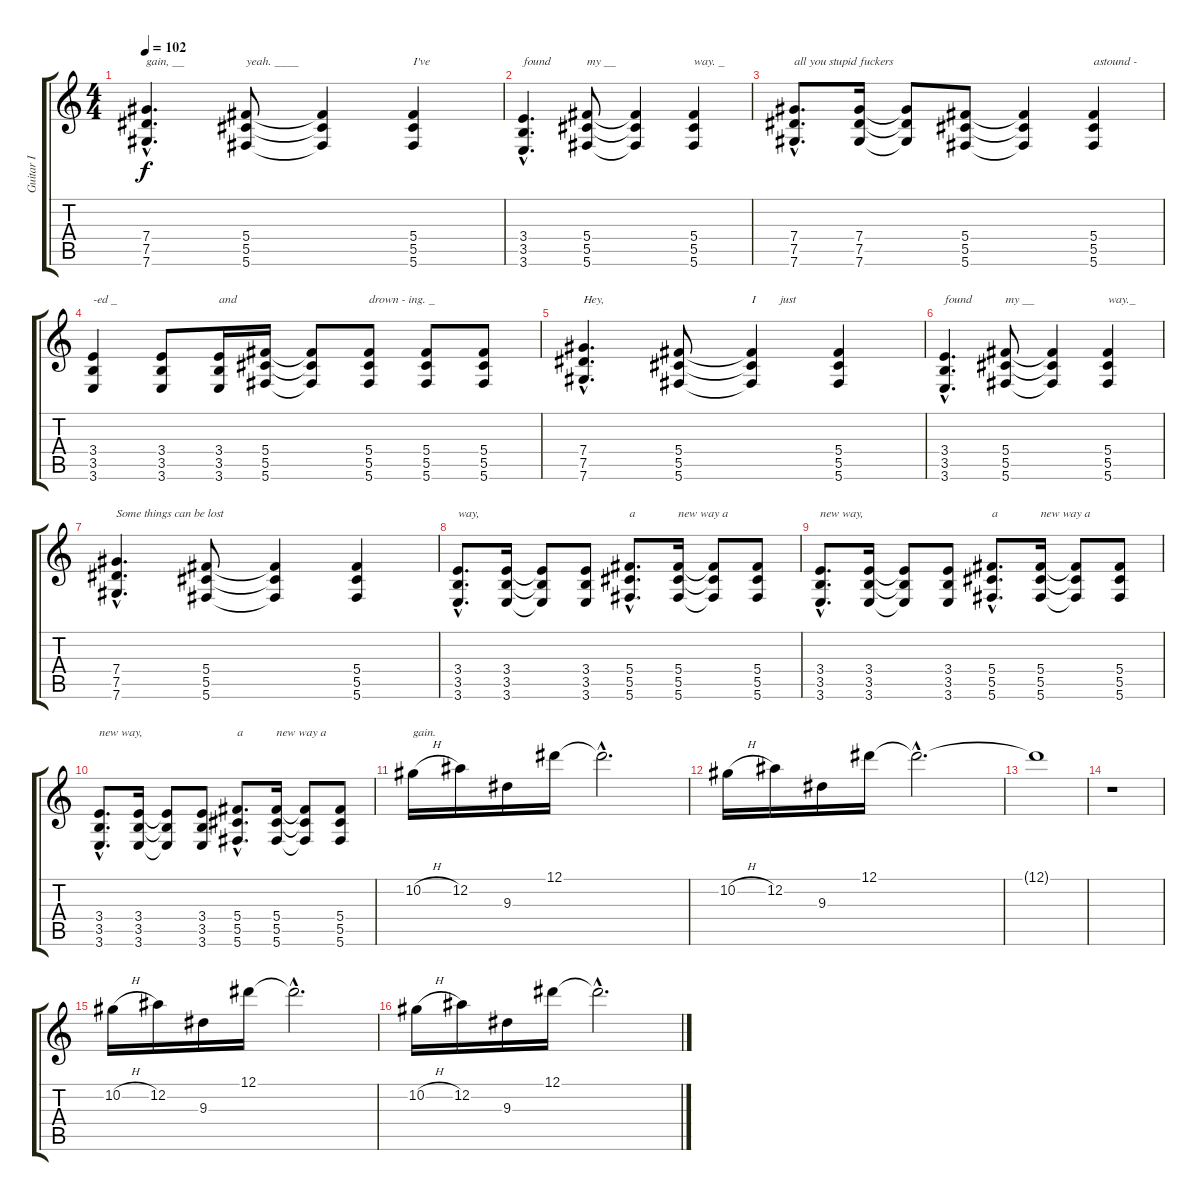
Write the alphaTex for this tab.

\track ("Guitar I" "Guitar I") {instrument acousticguitarsteel}
\staff {score tabs}
\tuning (Eb4 Bb3 Gb3 Db3 Ab2 Db2) {hide}
\ts (4 4)
\tempo 102
\clef g2
\ks c
(7.4{hac} 7.5{hac} 7.6{hac}).4{d txt "gain, __" dy f} (5.4 5.5 5.6).8{txt "yeah. ____"} (5.4{t} 5.5{t} 5.6{t}).4 (5.4 5.5 5.6).4{txt "I've"} |
(3.4{hac} 3.5{hac} 3.6{hac}).4{d txt "found"} (5.4 5.5 5.6).8{txt "my __"} (5.4{t} 5.5{t} 5.6{t}).4 (5.4 5.5 5.6).4{txt "way. _"} |
(7.4{hac} 7.5{hac} 7.6{hac}).8{d txt "all you stupid fuckers"} (7.4 7.5 7.6).16 (7.4{t} 7.5{t} 7.6{t}).8 (5.4 5.5 5.6).8 (5.4{t} 5.5{t} 5.6{t}).4 (5.4 5.5 5.6).4{txt "astound -"} |
(3.4 3.5 3.6).4{txt "-ed _"} (3.4 3.5 3.6).8 (3.4 3.5 3.6).16{txt "and"} (5.4 5.5 5.6).16 (5.4{t} 5.5{t} 5.6{t}).8 (5.4 5.5 5.6).8{txt "drown - ing. _"} (5.4 5.5 5.6).8 (5.4 5.5 5.6).8 |
(7.4{hac} 7.5{hac} 7.6{hac}).4{d txt "Hey,"} (5.4 5.5 5.6).8 (5.4{t} 5.5{t} 5.6{t}).4{txt "I        just"} (5.4 5.5 5.6).4 |
(3.4{hac} 3.5{hac} 3.6{hac}).4{d txt "found"} (5.4 5.5 5.6).8{txt "my __"} (5.4{t} 5.5{t} 5.6{t}).4 (5.4 5.5 5.6).4{txt "way._ "} |
(7.4{hac} 7.5{hac} 7.6{hac}).4{d txt "Some things can be lost"} (5.4 5.5 5.6).8 (5.4{t} 5.5{t} 5.6{t}).4 (5.4 5.5 5.6).4 |
(3.4{hac} 3.5{hac} 3.6{hac}).8{d txt "way,"} (3.4 3.5 3.6).16 (3.4{t} 3.5{t} 3.6{t}).8 (3.4 3.5 3.6).8 (5.4{hac} 5.5{hac} 5.6{hac}).8{d txt "a"} (5.4 5.5 5.6).16{txt "new way a"} (5.4{t} 5.5{t} 5.6{t}).8 (5.4 5.5 5.6).8 |
(3.4{hac} 3.5{hac} 3.6{hac}).8{d txt "new way,"} (3.4 3.5 3.6).16 (3.4{t} 3.5{t} 3.6{t}).8 (3.4 3.5 3.6).8 (5.4{hac} 5.5{hac} 5.6{hac}).8{d txt "a"} (5.4 5.5 5.6).16{txt "new way a"} (5.4{t} 5.5{t} 5.6{t}).8 (5.4 5.5 5.6).8 |
(3.4{hac} 3.5{hac} 3.6{hac}).8{d txt "new way,"} (3.4 3.5 3.6).16 (3.4{t} 3.5{t} 3.6{t}).8 (3.4 3.5 3.6).8 (5.4{hac} 5.5{hac} 5.6{hac}).8{d txt "a"} (5.4 5.5 5.6).16{txt "new way a"} (5.4{t} 5.5{t} 5.6{t}).8 (5.4 5.5 5.6).8 |
10.2{h}.16{txt "gain."} 12.2.16 9.3.16 12.1.16 12.1{hac t}.2{d} |
10.2{h}.16 12.2.16 9.3.16 12.1.16 12.1{hac t}.2{d} |
12.1{t}.1 |
r.1 |
10.2{h}.16 12.2.16 9.3.16 12.1.16 12.1{hac t}.2{d} |
10.2{h}.16 12.2.16 9.3.16 12.1.16 12.1{hac t}.2{d}
